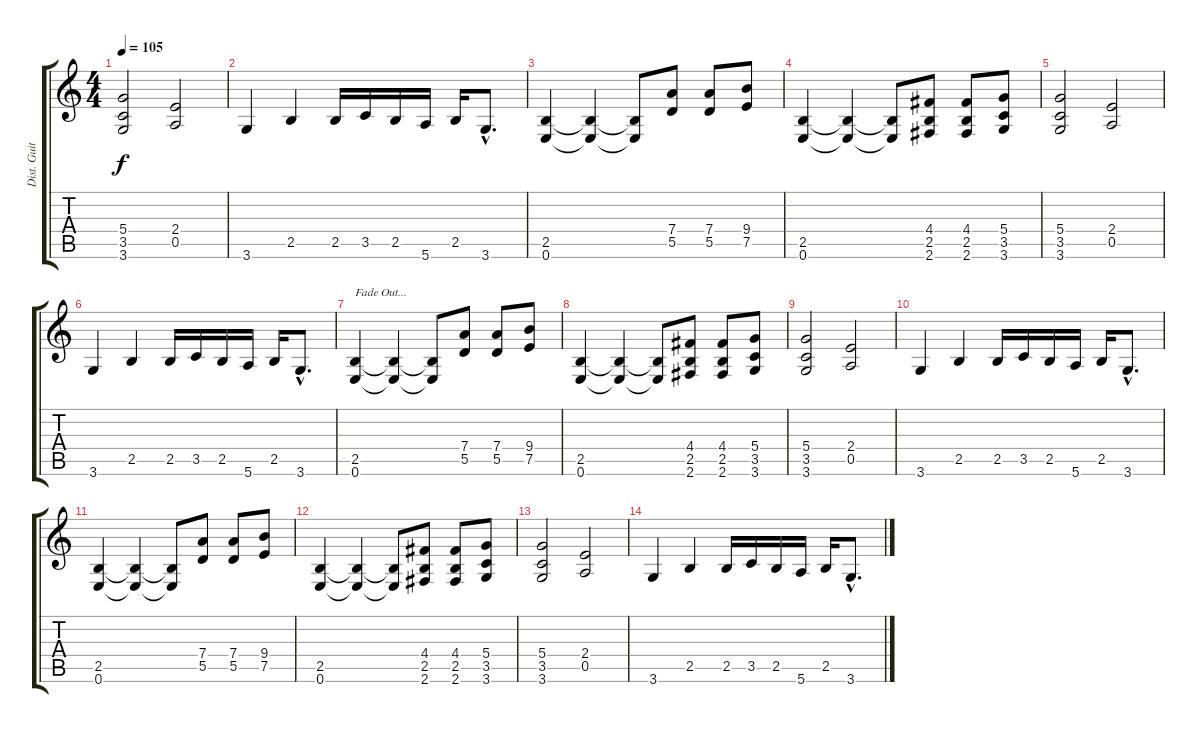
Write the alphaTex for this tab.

\track ("Dist. Guitar 1" "Dist. Guit") {instrument distortionguitar}
\staff {score tabs}
\tuning (E4 B3 G3 D3 A2 E2) {hide}
\ts (4 4)
\tempo 105
\clef g2
\ks c
(5.4 3.5 3.6).2{dy f} (2.4 0.5).2 |
3.6.4 2.5.4 2.5.16 3.5.16 2.5.16 5.6.16 2.5.16 3.6{hac}.8{d} |
(2.5 0.6).4 (2.5{t} 0.6{t}).4 (2.5{t} 0.6{t}).8 (7.4 5.5).8 (7.4 5.5).8 (9.4 7.5).8 |
(2.5 0.6).4 (2.5{t} 0.6{t}).4 (2.5{t} 0.6{t}).8 (4.4 2.5 2.6).8 (4.4 2.5 2.6).8 (5.4 3.5 3.6).8 |
(5.4 3.5 3.6).2 (2.4 0.5).2 |
3.6.4 2.5.4 2.5.16 3.5.16 2.5.16 5.6.16 2.5.16 3.6{hac}.8{d} |
(2.5 0.6).4{txt "Fade Out..." volume 7} (2.5{t} 0.6{t}).4 (2.5{t} 0.6{t}).8 (7.4 5.5).8 (7.4 5.5).8 (9.4 7.5).8 |
(2.5 0.6).4 (2.5{t} 0.6{t}).4 (2.5{t} 0.6{t}).8 (4.4 2.5 2.6).8 (4.4 2.5 2.6).8 (5.4 3.5 3.6).8 |
(5.4 3.5 3.6).2 (2.4 0.5).2 |
3.6.4 2.5.4 2.5.16 3.5.16 2.5.16 5.6.16 2.5.16 3.6{hac}.8{d} |
(2.5 0.6).4{volume 2} (2.5{t} 0.6{t}).4 (2.5{t} 0.6{t}).8 (7.4 5.5).8 (7.4 5.5).8 (9.4 7.5).8 |
(2.5 0.6).4 (2.5{t} 0.6{t}).4 (2.5{t} 0.6{t}).8 (4.4 2.5 2.6).8 (4.4 2.5 2.6).8 (5.4 3.5 3.6).8 |
(5.4 3.5 3.6).2 (2.4 0.5).2 |
3.6.4 2.5.4 2.5.16 3.5.16 2.5.16 5.6.16 2.5.16 3.6{hac}.8{d}
